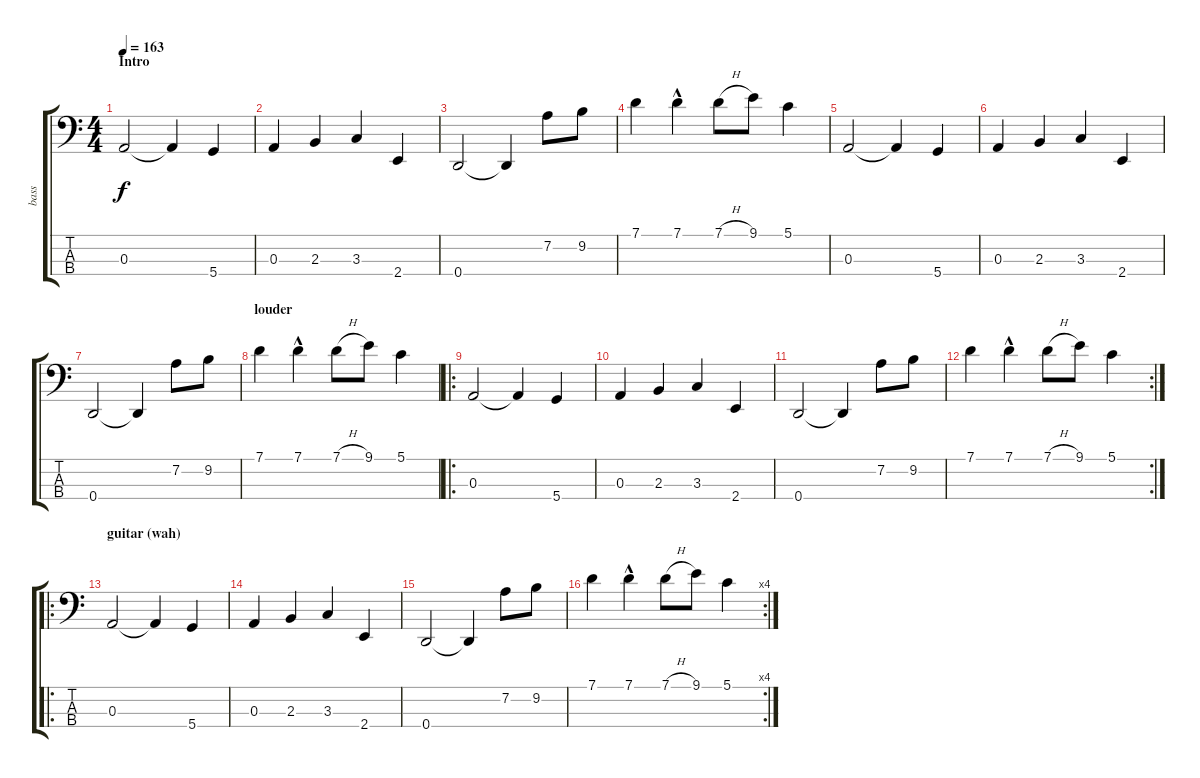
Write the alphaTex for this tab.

\track ("bass" "bass") {instrument acousticbass}
\staff {score tabs}
\tuning (G2 D2 A1 D1) {hide}
\ts (4 4)
\section ("" "Intro")
\tempo 163
\clef f4
\ks c
0.3.2{dy f instrument acousticbass} 0.3{t}.4 5.4.4 |
0.3.4 2.3.4 3.3.4 2.4.4 |
0.4.2 0.4{t}.4 7.2.8 9.2.8 |
7.1.4 7.1{hac}.4 7.1{h}.8 9.1.8 5.1.4 |
0.3.2 0.3{t}.4 5.4.4 |
0.3.4 2.3.4 3.3.4 2.4.4 |
0.4.2 0.4{t}.4 7.2.8 9.2.8 |
\section ("" "louder")
7.1.4{volume 13} 7.1{hac}.4 7.1{h}.8 9.1.8 5.1.4 |
\ro
0.3.2 0.3{t}.4 5.4.4 |
0.3.4 2.3.4 3.3.4 2.4.4 |
0.4.2 0.4{t}.4 7.2.8 9.2.8 |
\rc 2
7.1.4 7.1{hac}.4 7.1{h}.8 9.1.8 5.1.4 |
\ro
\section ("" "guitar (wah)")
0.3.2 0.3{t}.4 5.4.4 |
0.3.4 2.3.4 3.3.4 2.4.4 |
0.4.2 0.4{t}.4 7.2.8 9.2.8 |
\rc 4
7.1.4 7.1{hac}.4 7.1{h}.8 9.1.8 5.1.4
